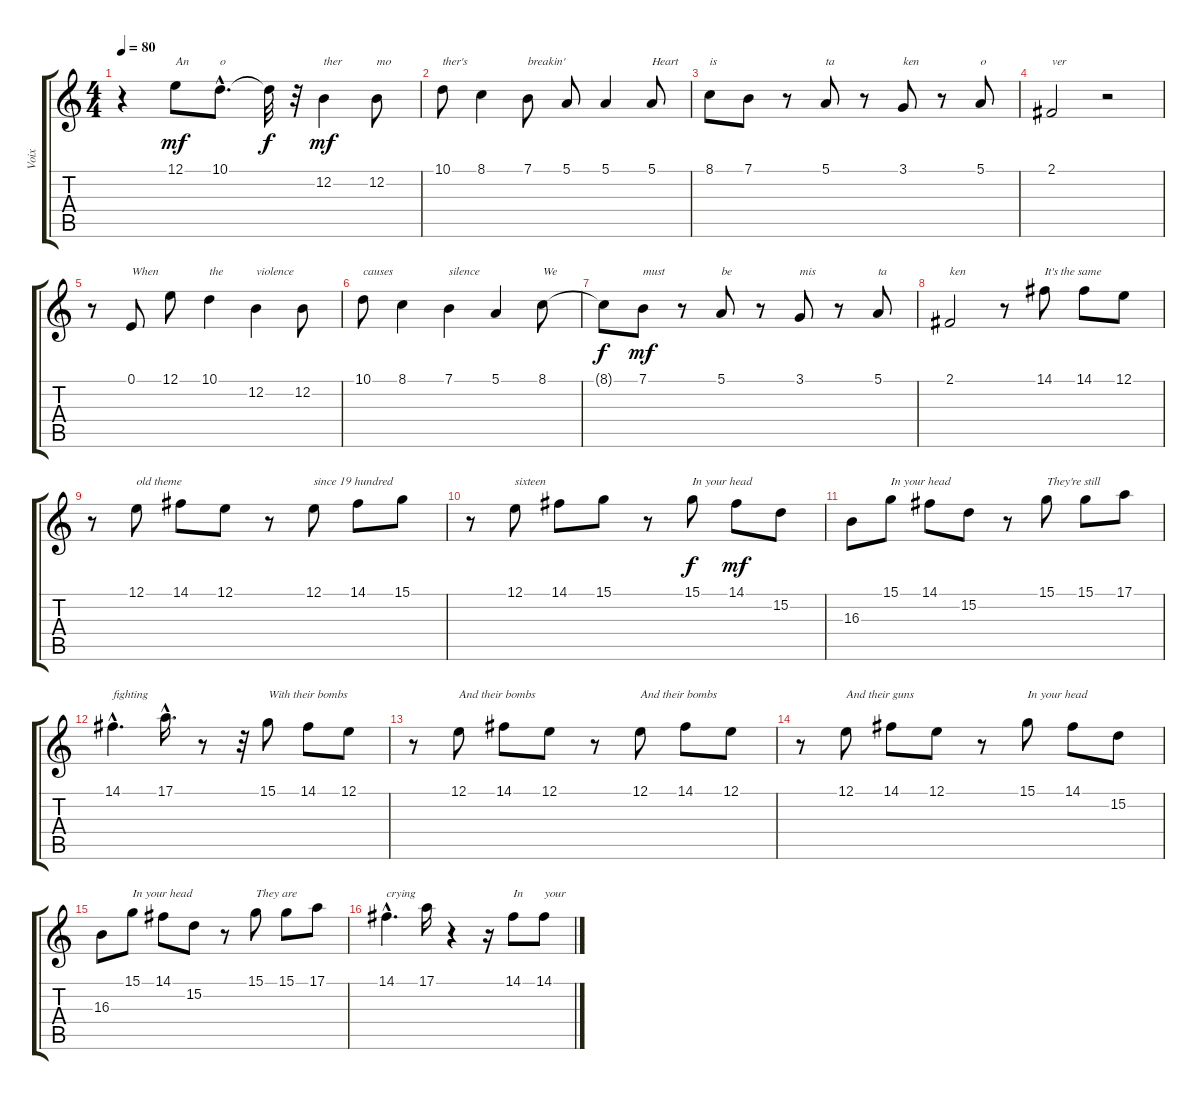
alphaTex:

\track ("Voix" "Voix") {instrument lead6voice}
\staff {score tabs}
\tuning (E4 B3 G3 D3 A2 E2) {hide}
\ts (4 4)
\tempo 80
\clef g2
\ks c
r.4{dy mf volume 15} 12.1.8{txt "An"} 10.1{hac}.8{d txt "o"} 10.1{t}.32{dy f} r.32 12.2.4{txt "ther" dy mf} 12.2.8{txt "mo"} |
10.1.8{txt "ther's"} 8.1.4 7.1.8{txt "breakin'"} 5.1.8 5.1.4 5.1.8{txt "Heart"} |
8.1.8{txt "is"} 7.1.8 r.8 5.1.8{txt "ta"} r.8 3.1.8{txt "ken"} r.8 5.1.8{txt "o"} |
2.1.2{txt "ver"} r.2 |
r.8 0.1.8{txt "When"} 12.1.8 10.1.4{txt "the"} 12.2.4{txt "violence"} 12.2.8 |
10.1.8{txt "causes"} 8.1.4 7.1.4{txt "silence"} 5.1.4 8.1.8{txt "We"} |
8.1{t}.8{dy f} 7.1.8{txt "must" dy mf} r.8 5.1.8{txt "be"} r.8 3.1.8{txt "mis"} r.8 5.1.8{txt "ta"} |
2.1.2{txt "ken"} r.8 14.1.8{txt "It's the same"} 14.1.8 12.1.8 |
r.8 12.1.8{txt "old theme"} 14.1.8 12.1.8 r.8 12.1.8{txt "since 19 hundred"} 14.1.8 15.1.8 |
r.8 12.1.8{txt "sixteen"} 14.1.8 15.1.8 r.8 15.1.8{txt "In your head" dy f} 14.1.8{dy mf} 15.2.8 |
16.3.8 15.1.8{txt "In your head"} 14.1.8 15.2.8 r.8 15.1.8{txt "They're still"} 15.1.8 17.1.8 |
14.1{hac}.4{d txt "fighting"} 17.1{hac}.16{d} r.8 r.32 15.1.8{txt "With their bombs"} 14.1.8 12.1.8 |
r.8 12.1.8{txt "And their bombs"} 14.1.8 12.1.8 r.8 12.1.8{txt "And their bombs"} 14.1.8 12.1.8 |
r.8 12.1.8{txt "And their guns"} 14.1.8 12.1.8 r.8 15.1.8{txt "In your head"} 14.1.8 15.2.8 |
16.3.8 15.1.8{txt "In your head"} 14.1.8 15.2.8 r.8 15.1.8{txt "They are"} 15.1.8 17.1.8 |
14.1{hac}.4{d txt "crying"} 17.1.16 r.4 r.16 14.1.8{txt "In" volume 16} 14.1.8{txt "your"}
